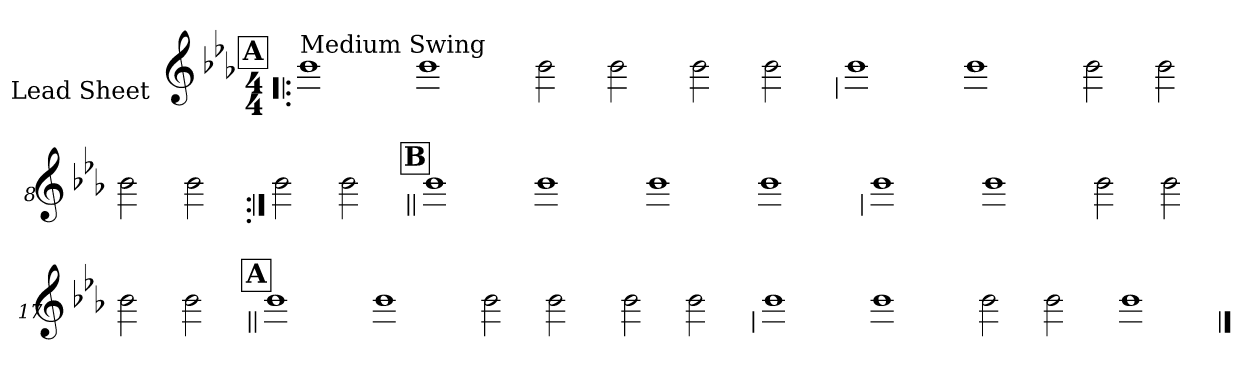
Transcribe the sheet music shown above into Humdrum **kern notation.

**kern
*part1
*staff1
*I"Lead Sheet
*stria0
*clefG2
*k[b-e-a-]
*E-:
*M4/4
!!LO:REH:place=s1:a:t=A
=1!|:
!LO:TX:a:t=Medium Swing
1b-
=2-
1b-
=3-
2b-
2b-
=4-
2b-
2b-
!!LO:LB:g=z
=5
1b-
=6-
1b-
=7-
2b-
2b-
=8-
2b-
2b-
!!LO:LB:g=z
=9:|!
2b-
2b-
!!LO:LB:g=z
!!LO:REH:place=s1:a:t=B
=10||
1b-
=11-
1b-
=12-
1b-
=13-
1b-
!!LO:LB:g=z
=14
1b-
=15-
1b-
=16-
2b-
2b-
=17-
2b-
2b-
!!LO:LB:g=z
!!LO:REH:place=s1:a:t=A
=18||
1b-
=19-
1b-
=20-
2b-
2b-
=21-
2b-
2b-
!!LO:LB:g=z
=22
1b-
=23-
1b-
=24-
2b-
2b-
=25-
1b-
==
*-
